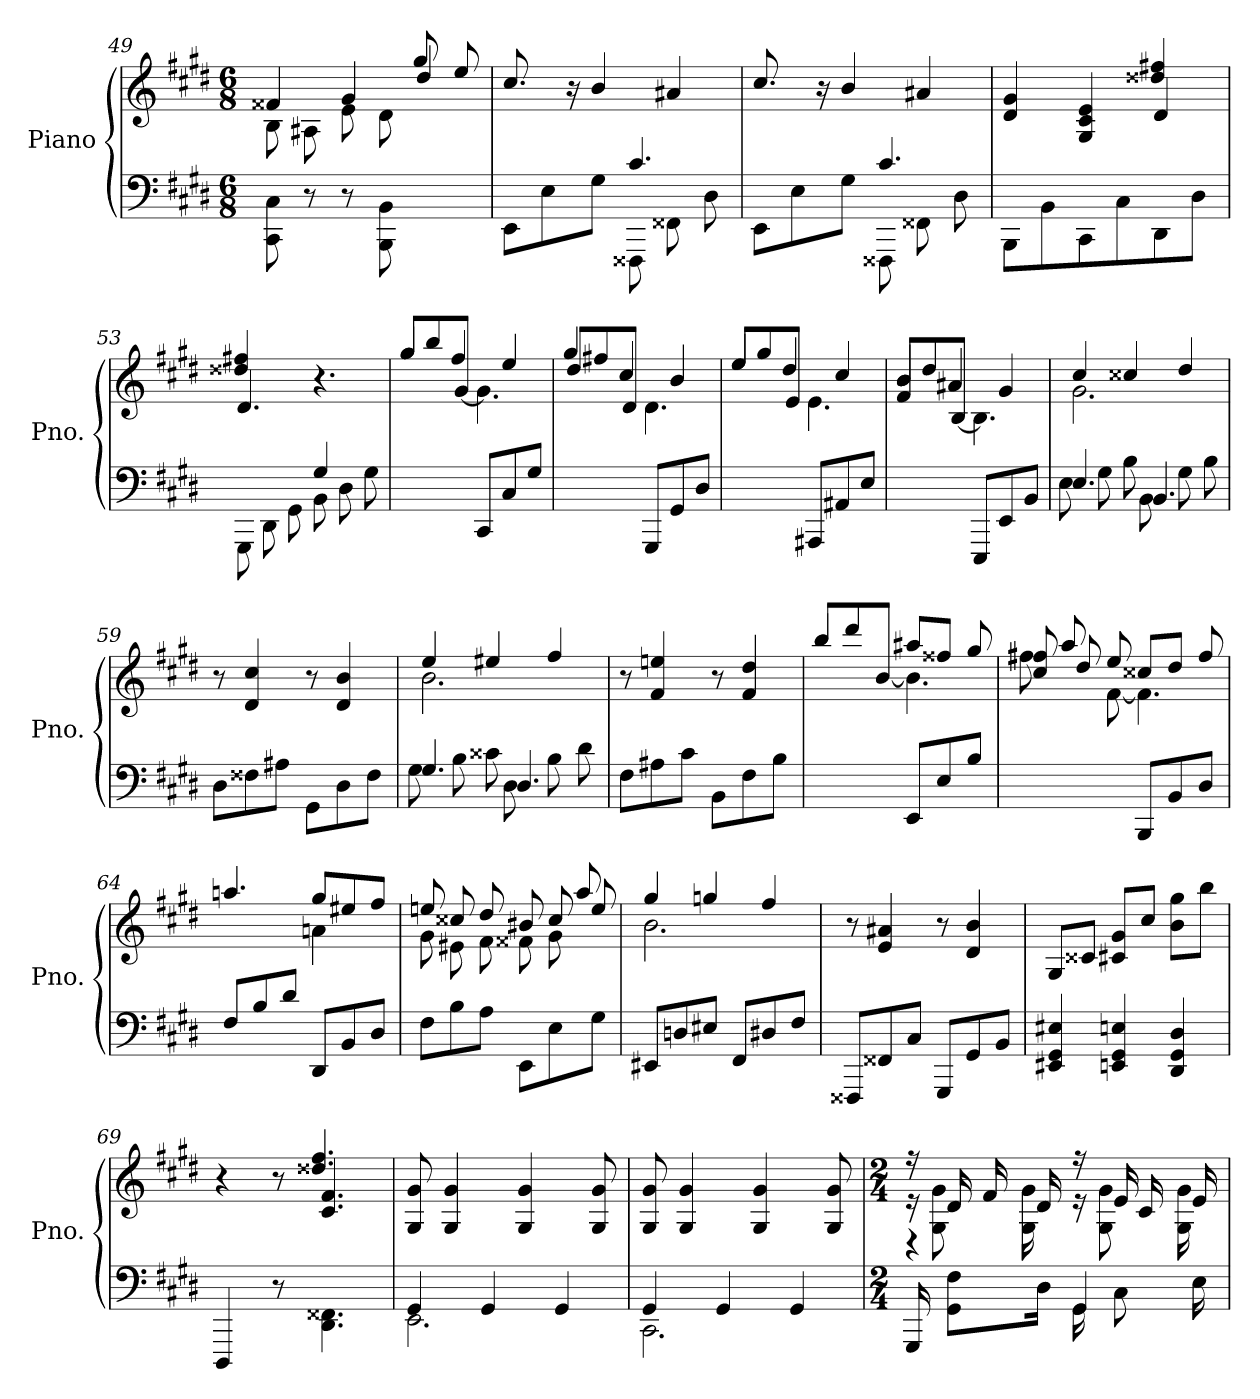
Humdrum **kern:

**kern	**kern
*part1	*part1
*staff2	*staff1
*I"Piano	*
*I'Pno.	*
*clefF4	*clefG2
*k[f#c#g#d#]	*k[f#c#g#d#]
*M6/8	*M6/8
=49	=49
*^	*^
8ryy	8CC#\ 8C#\	4f##X/	8B\
8r	4ryy	.	8A#X\
8r	.	4g#/	8e\
4.ryy	8BBB\ 8BB\	.	8d#\
.	4ryy	4dd#/	8gg#/
.	.	.	8ee/
*	*	*v	*v
=50	=50	=50
4.ryy	8EE\L	8.cc#/
.	8E\	.
.	.	16r
.	8G#\J	4b/
4.c#/	8FFF##X\	.
.	8FF##X\	4a#X/
.	8D#\	.
=51	=51	=51
4.ryy	8EE\L	8.cc#/
.	8E\	.
.	.	16r
.	8G#\J	4b/
4.c#/	8FFF##X\	.
.	8FF##X\	4a#X/
.	8D#\	.
*v	*v	*
!!LO:LB:g=z
=52	=52
*	*^
8BBB\L	4d#/ 4g#/	2ryy
8BB\	.	.
8CC#\	4G#/ 4c#/ 4e/	.
8C#\	.	.
8DD#\	4d#/	4dd##X/ 4ff#X/
8D#\J	.	.
=53	=53	=53
*^	*	*
4.ryy	8GGG#\	4.d#/	4dd##X/ 4ff#X/
.	8DD#\	.	.
.	8GG#\	.	2ryy
4G#/	8BB\	4.r	.
.	8D#\	.	.
8ryy	8G#\	.	.
*v	*v	*	*
=54	=54	=54
4.ryy	4gg#/	8gg#/L
.	.	8bb/
.	4ff#/	[8g#/J
8CC#/L	.	4.g#\]
8C#/	4ee/	.
8G#/J	.	.
=55	=55	=55
4.ryy	4gg#/	8dd#/L
.	.	8ff#X/
.	4cc#/	8d#/J
8GGG#/L	.	4.d#\
8GG#/	4b/	.
8D#/J	.	.
=56	=56	=56
4.ryy	4ee/	8ee/L
.	.	8gg#/
.	4dd#/	8e/J
8AAA#X/L	.	4.e\
8AA#X/	4cc#/	.
8E/J	.	.
!!LO:LB:g=z	!!
=57	=57	=57
4.ryy	4f#/ 4b/	8b/L
.	.	8dd#/
.	4a#X/	[8B/J
8EEE/L	.	4.B\]
8EE/	4g#/	.
8BB/J	.	.
=58	=58	=58
*^	*	*
4.E/	8E\	4cc#/	2.g#\
.	8G#\	.	.
.	8B\	4cc##X/	.
4.BB/	8BB\	.	.
.	8G#\	4dd#/	.
.	8B\	.	.
*v	*v	*	*
*	*v	*v
=59	=59
8D#\L	8r
8F##X\	4d#/ 4cc#/
8A#X\J	.
8GG#\L	8r
8D#\	4d#/ 4b/
8F##\J	.
=60	=60
*^	*^
4.G#/	8G#\	4ee/	2.b\
.	8B\	.	.
.	8c##X\	4ee#X/	.
4.D#/	8D#\	.	.
.	8B\	4ff#/	.
.	8d#\	.	.
*v	*v	*	*
*	*v	*v
=61	=61
8F#\L	8r
8A#X\	4f#/ 4een/
8c#\J	.
8BB\L	8r
8F#\	4f#/ 4dd#/
8B\J	.
!!LO:PB:g=z
=62	=62
*	*^
4.ryy	4bb/	8bb/L
.	.	8ddd#/
.	8ryy	[8b/J
8EE/L	8aa#X/L	4.b\]
8E/	8ff##X/J	.
8B/J	8gg#/	.
=63	=63	=63
4.ryy	8cc#/ 8ff#X/	8ff#X\
.	8dd#/	8aa/
.	8ee/	[8f#\
8BBB/L	8cc##X/L	4.f#\]
8BB/	8dd#/J	.
8D#/J	8ff#/	.
=64	=64	=64
8F#/L	4.aan/	4.ryy
8B/	.	.
8d#/J	.	.
8DD#/L	8gg#/L	4an\
8BB/	8ee#X/	.
8D#/J	8ff#/J	8ryy
=65	=65	=65
8F#\L	8een/	8g#\
8B\	8cc##X/	8e#X\
8A\J	8dd#/	8f#\
8EE\L	8b#X/	8f##X\
8E\	8cc##/	8g#\
8G#\J	8ee/	8aa/
!!LO:LB:g=z	!!
=66	=66	=66
8EE#X/L	4gg#/	2.b\
8Dn/	.	.
8E#X/J	4ggn/	.
8FF#/L	.	.
8D#X/	4ff#/	.
8F#/J	.	.
*	*v	*v
=67	=67
8FFF##X/L	8r
8FF##X/	4e/ 4a#X/
8C#/J	.
8GGG#/L	8r
8GG#/	4d#/ 4b/
8BB/J	.
=68	=68
4EE#X/ 4GG#/ 4E#X/	8G#/L
.	8c##X/J
4EEn/ 4GG#/ 4En/	8c#X/ 8g#/L
.	8cc#/J
4DD#/ 4GG#/ 4D#/	8b\ 8gg#\L
.	8bb\J
=69	=69
*^	*^
4DDD#/	4.ryy	4r	4.ryy
8r	.	8r	.
4.ryy	4.DD#\ 4.FF##X\	4.c#/ 4.f#/	4.dd##X/ 4.ff#/
*	*	*v	*v
=70	=70	=70
4GG#/	2.EE\	8G#/ 8g#/
.	.	4G#/ 4g#/
4GG#/	.	.
.	.	4G#/ 4g#/
4GG#/	.	.
.	.	8G#/ 8g#/
!!LO:LB:g=z
=71	=71	=71
4GG#/	2.CC#\	8G#/ 8g#/
.	.	4G#/ 4g#/
4GG#/	.	.
.	.	4G#/ 4g#/
4GG#/	.	.
.	.	8G#/ 8g#/
=72	=72	=72
*M2/4	*	*M2/4
*	*	*^
4r	16GGG#/	16r	16r
.	8GG#\ 8F#\L	16d#/	8G#\ 8g#\
.	.	16f#/	.
.	16D#\Jk	16d#/	16G#\ 16g#\
4GG#/	16GG#\	16r	16r
.	8C#\	16e/	8G#\ 8g#\
.	.	16c#/	.
.	16E\	16e/	16G#\ 16g#\
*v	*v	*	*
*	*v	*v
=	=
*-	*-
